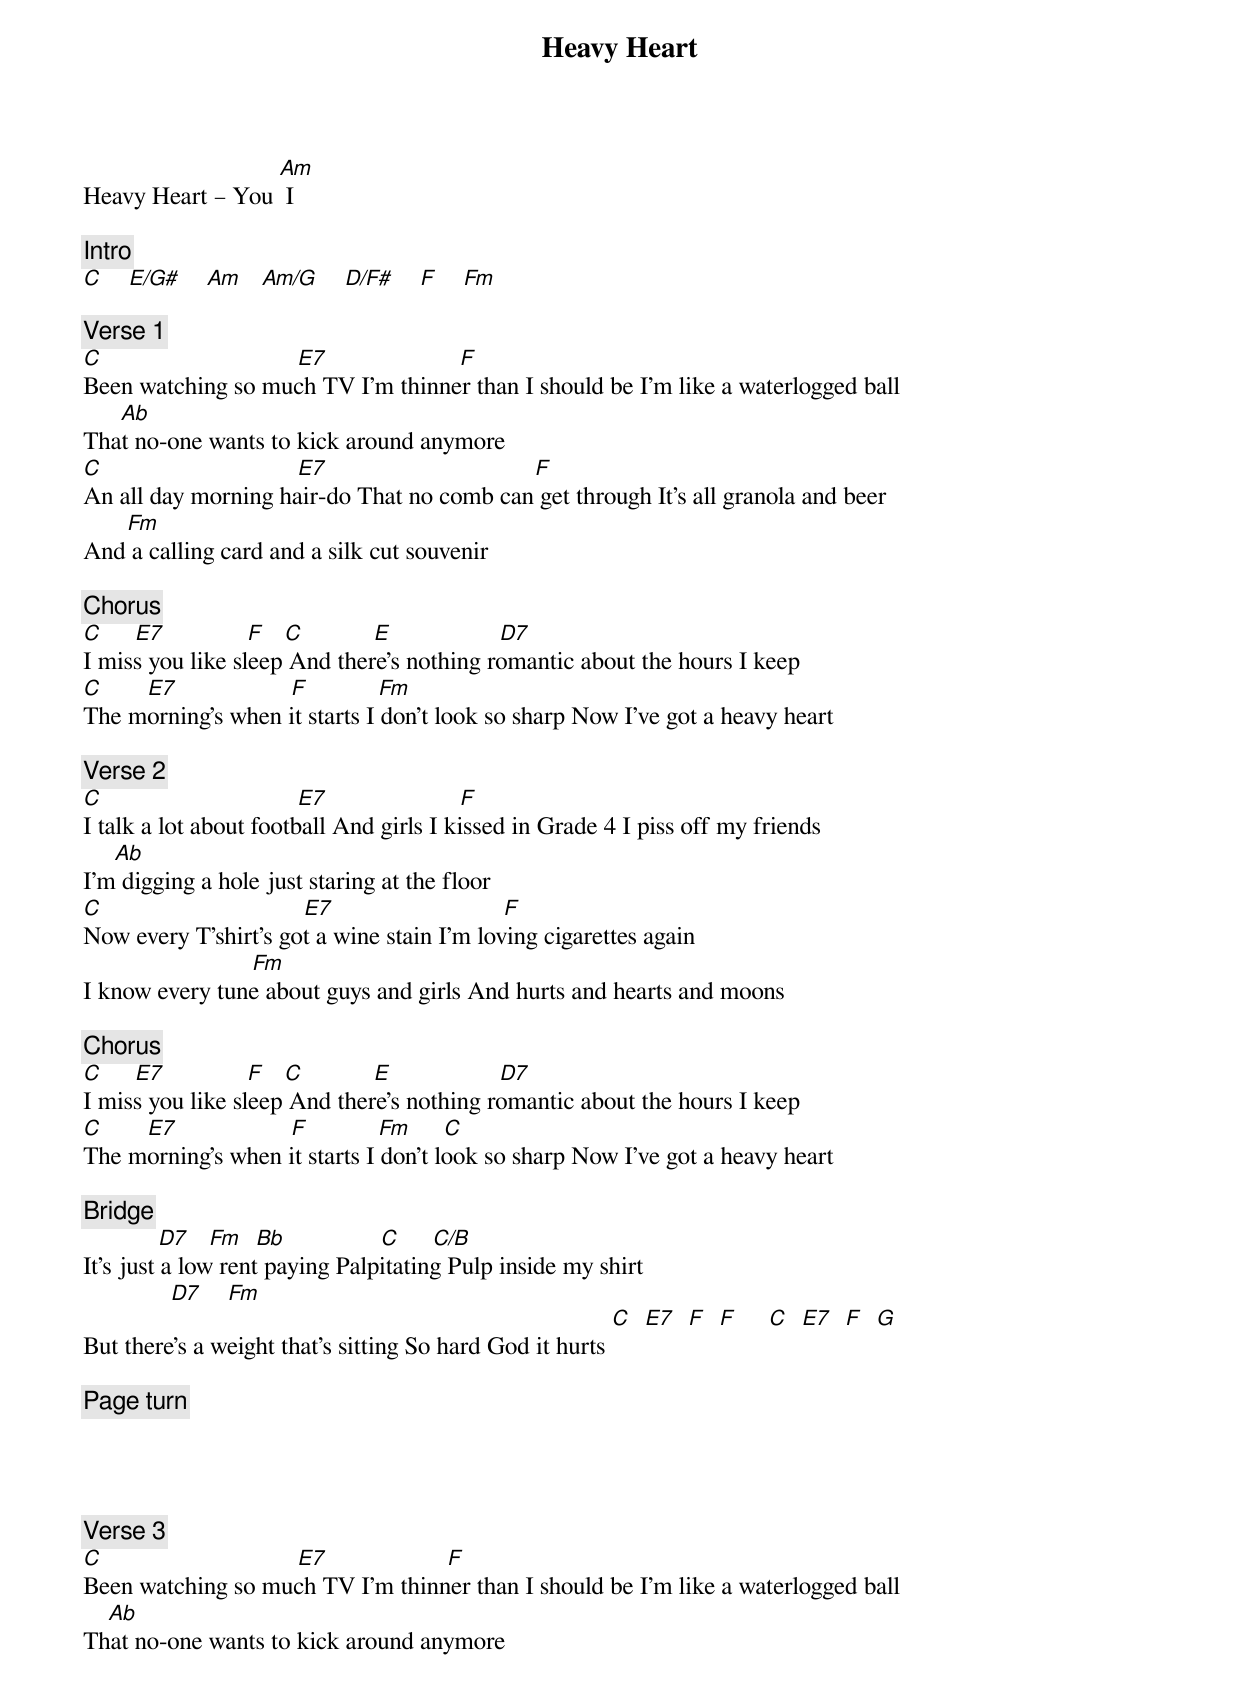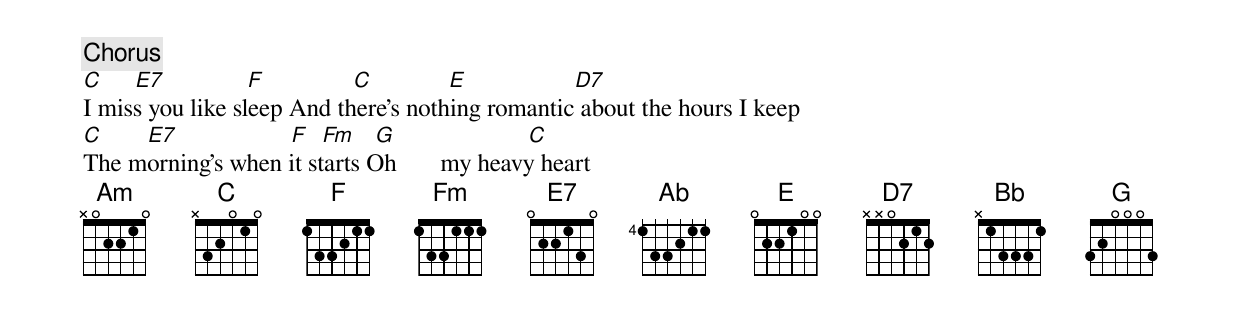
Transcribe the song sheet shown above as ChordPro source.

{title: Heavy Heart}
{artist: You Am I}
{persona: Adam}
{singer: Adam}
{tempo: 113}
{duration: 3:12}
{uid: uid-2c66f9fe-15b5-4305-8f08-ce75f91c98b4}
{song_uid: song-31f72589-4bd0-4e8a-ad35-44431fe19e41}



Heavy Heart – You [Am] I

{comment: Intro}
[C]    [E/G#]    [Am]   [Am/G]    [D/F#]    [F]    [Fm]

{comment: Verse 1}
[C]                            			[E7]			                  [F]
Been watching so much TV	I'm thinner than I should be	I'm like a waterlogged ball
     	[Ab]
That no-one wants to kick around anymore
[C]                            			[E7]			                             	[F]
An all day morning hair-do That no comb can get through	It's all granola and beer
      	[Fm]
And a calling card and a silk cut souvenir

{comment: Chorus}
[C]     [E7]            	[F]			[C]           [E]              			[D7]
I miss you like sleep	And there's nothing romantic about the hours I keep
[C]       [E7]                		[F]			        [Fm]
The morning's when it starts	I don't look so sharp	Now I've got a heavy heart

{comment: Verse 2}
[C]                            			[E7]			                  [F]
I talk a lot about football And girls I kissed in Grade 4	I piss off my friends
    	[Ab]
I'm digging a hole just staring at the floor
[C]                            				[E7]		                         [F]
Now every T'shirt's got a wine stain	I'm loving cigarettes again
                        			[Fm]
I know every tune about guys and girls	And hurts and hearts and moons

{comment: Chorus}
[C]     [E7]            	[F]			[C]           [E]              			[D7]
I miss you like sleep	And there's nothing romantic about the hours I keep
[C]       [E7]                		[F]			        [Fm]					[C]
The morning's when it starts	I don't look so sharp	Now I've got a heavy heart

{comment: Bridge}
            [D7]			[Fm]		[Bb]             		[C]     [C/B]
It's just a low rent paying	Palpitating	Pulp inside my shirt
              [D7]				[Fm]
But there's a weight that's sitting	So hard God it hurts	[C]  [E7]  [F]  [F]     [C]  [E7]  [F]  [G]

{comment: Page turn}




{comment: Verse 3}
[C]                            			[E7]			                [F]
Been watching so much TV	I'm thinner than I should be	I'm like a waterlogged ball
   	[Ab]
That no-one wants to kick around anymore

{comment: Chorus}
[C]     [E7]            	[F]		            [C]           	[E]              			[D7]
I miss you like sleep	And there's nothing romantic about the hours I keep
[C]       [E7]                		[F]		[Fm]   [G]                   		[C]
The morning's when it starts	Oh       my heavy heart
